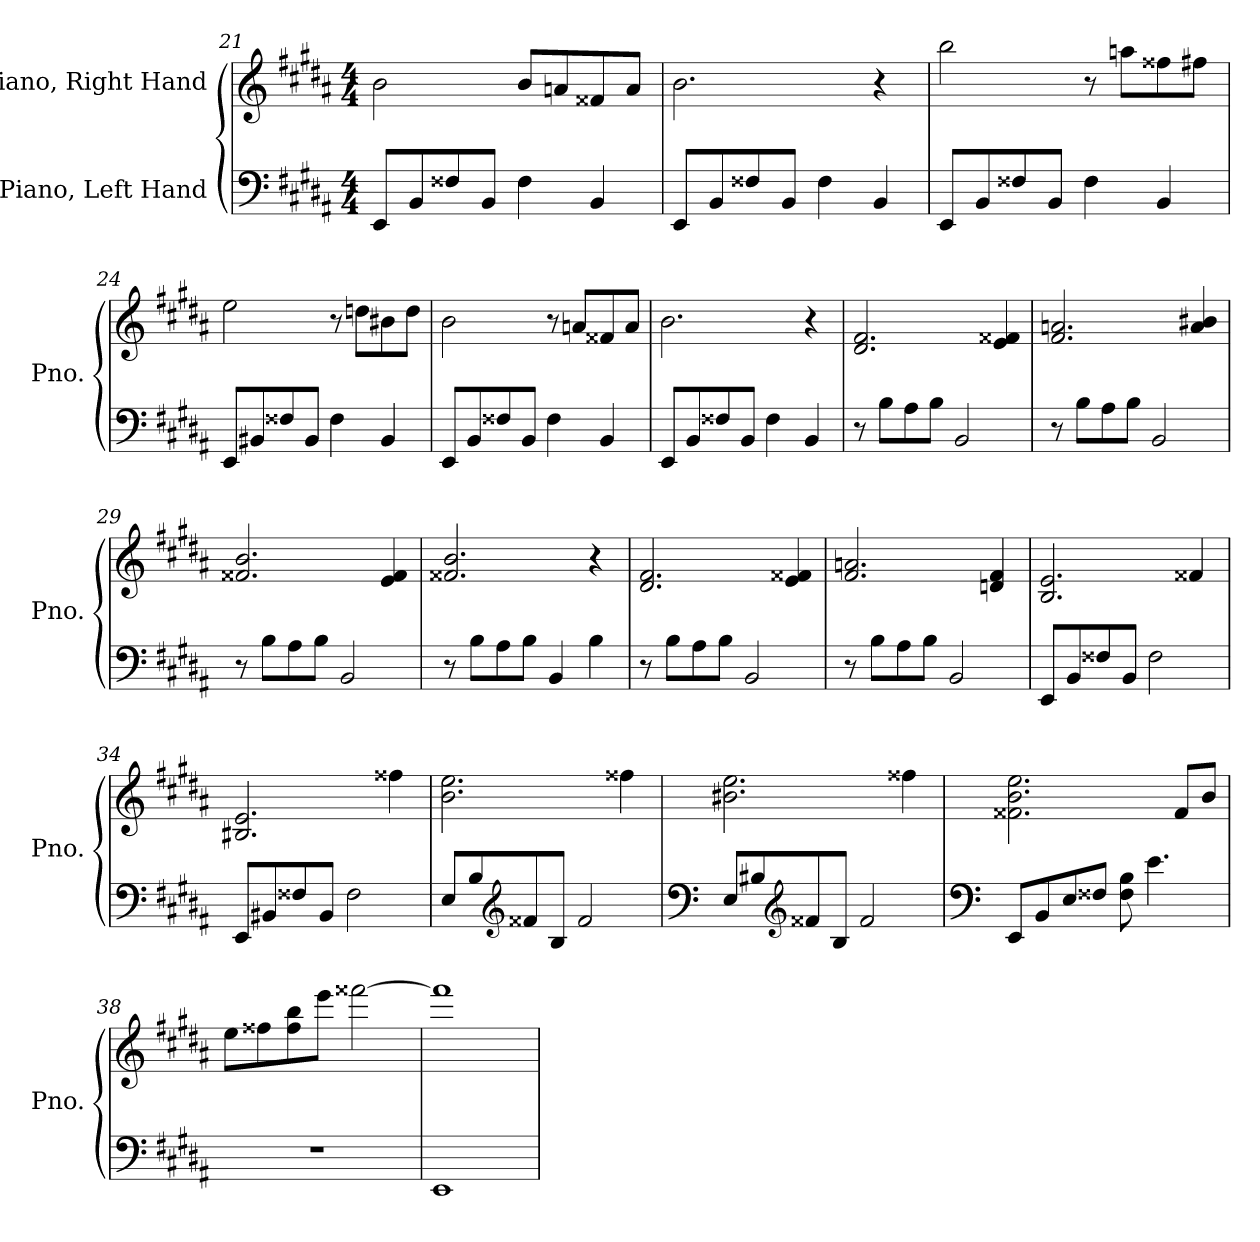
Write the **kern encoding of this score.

**kern	**kern
*part2	*part1
*staff2	*staff1
*I"Piano, Left Hand	*I"Piano, Right Hand
*I'Pno.	*I'Pno.
*clefF4	*clefG2
*k[f#c#g#d#a#]	*k[f#c#g#d#a#]
*M4/4	*M4/4
=21	=21
8EE/L	2b\
8BB/	.
8F##X/	.
8BB/J	.
4F##\	8b/L
.	8an/
4BB/	8f##X/
.	8a/J
=22	=22
8EE/L	2.b\
8BB/	.
8F##X/	.
8BB/J	.
4F##\	.
4BB/	4r
=23	=23
8EE/L	2bb\
8BB/	.
8F##X/	.
8BB/J	.
4F##\	8r
.	8aan\L
4BB/	8ff##X\
.	8ff#X\J
!!LO:PB:g=z
=24	=24
8EE/L	2ee\
8BB#X/	.
8F##X/	.
8BB#/J	.
4F##\	8r
.	8ddn\L
4BB#/	8b#X\
.	8dd\J
=25	=25
8EE/L	2b\
8BB/	.
8F##X/	.
8BB/J	.
4F##\	8r
.	8an/L
4BB/	8f##X/
.	8a/J
=26	=26
8EE/L	2.b\
8BB/	.
8F##X/	.
8BB/J	.
4F##\	.
4BB/	4r
=27	=27
8r	2.d#/ 2.f#/
8B\L	.
8A#\	.
8B\J	.
2BB/	.
.	4e/ 4f##X/
!!LO:LB:g=z
=28	=28
8r	2.f#/ 2.an/
8B\L	.
8A#\	.
8B\J	.
2BB/	.
.	4a/ 4b#X/
=29	=29
8r	2.f##X/ 2.b/
8B\L	.
8A#\	.
8B\J	.
2BB/	.
.	4e/ 4f##/
=30	=30
8r	2.f##X/ 2.b/
8B\L	.
8A#\	.
8B\J	.
4BB/	.
4B\	4r
=31	=31
8r	2.d#/ 2.f#/
8B\L	.
8A#\	.
8B\J	.
2BB/	.
.	4e/ 4f##X/
=32	=32
8r	2.f#/ 2.an/
8B\L	.
8A#\	.
8B\J	.
2BB/	.
.	4dn/ 4f#/
!!LO:LB:g=z
=33	=33
8EE/L	2.B/ 2.e/
8BB/	.
8F##X/	.
8BB/J	.
2F##\	.
.	4f##X/
=34	=34
8EE/L	2.B#X/ 2.e/
8BB#X/	.
8F##X/	.
8BB#/J	.
2F##\	.
.	4ff##X\
=35	=35
8E/L	2.b\ 2.ee\
8B/	.
*clefG2	*
8f##X/	.
8B/J	.
2f##/	.
.	4ff##X\
=36	=36
*clefF4	*
8E/L	2.b#X\ 2.ee\
8B#X/	.
*clefG2	*
8f##X/	.
8B#/J	.
2f##/	.
.	4ff##X\
!!LO:LB:g=z
=37	=37
*clefF4	*
8EE/L	2.f##X\ 2.b\ 2.ee\
8BB/	.
8E/	.
8F##X/J	.
8F##\ 8B\	.
4.e\	.
.	8f##/L
.	8b/J
=38	=38
1r	8ee\L
.	8ff##X\
.	8ff##\ 8bb\
.	8eee\J
.	[2fff##X\
=39	=39
1EE	1fff##]
=	=
*-	*-
